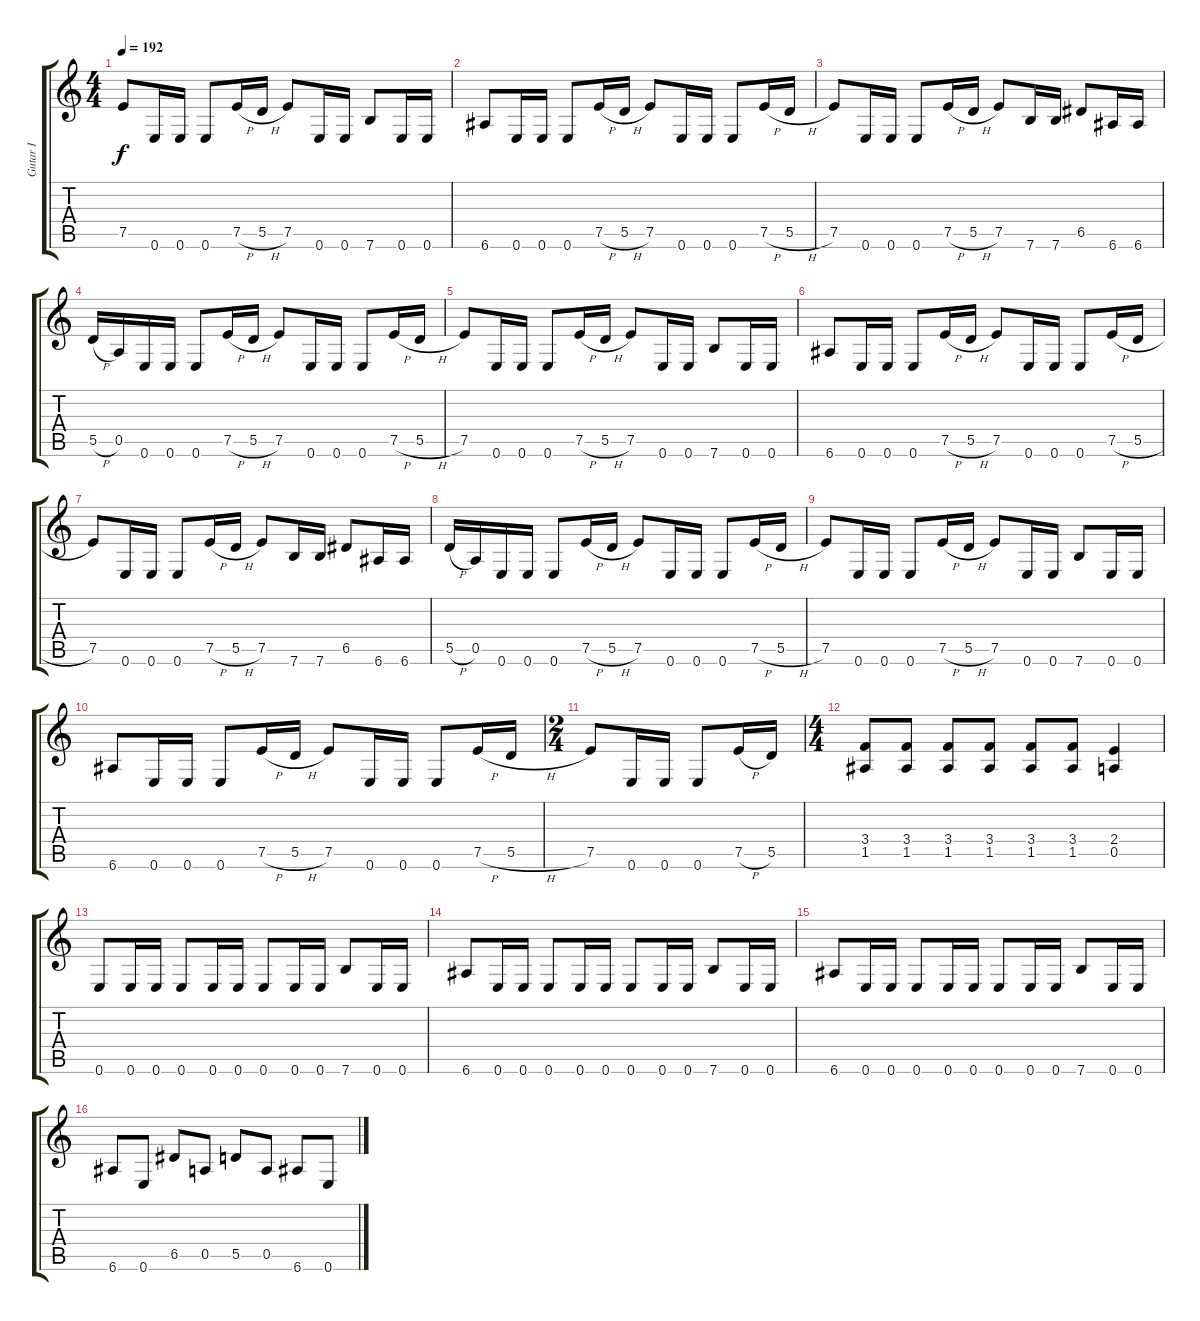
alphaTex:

\track ("Gutar I" "Gutar I") {instrument distortionguitar}
\staff {score tabs}
\tuning (E4 B3 G3 D3 A2 E2) {hide}
\ts (4 4)
\tempo 192
\clef g2
\ks c
7.5.8{dy f} 0.6.16 0.6.16 0.6.8 7.5{h}.16 5.5{h}.16 7.5.8 0.6.16 0.6.16 7.6.8 0.6.16 0.6.16 |
6.6.8 0.6.16 0.6.16 0.6.8 7.5{h}.16 5.5{h}.16 7.5.8 0.6.16 0.6.16 0.6.8 7.5{h}.16 5.5{h}.16 |
7.5.8 0.6.16 0.6.16 0.6.8 7.5{h}.16 5.5{h}.16 7.5.8 7.6.16 7.6.16 6.5.8 6.6.16 6.6.16 |
5.5{h}.16 0.5.16 0.6.16 0.6.16 0.6.8 7.5{h}.16 5.5{h}.16 7.5.8 0.6.16 0.6.16 0.6.8 7.5{h}.16 5.5{h}.16 |
7.5.8 0.6.16 0.6.16 0.6.8 7.5{h}.16 5.5{h}.16 7.5.8 0.6.16 0.6.16 7.6.8 0.6.16 0.6.16 |
6.6.8 0.6.16 0.6.16 0.6.8 7.5{h}.16 5.5{h}.16 7.5.8 0.6.16 0.6.16 0.6.8 7.5{h}.16 5.5{h}.16 |
7.5.8 0.6.16 0.6.16 0.6.8 7.5{h}.16 5.5{h}.16 7.5.8 7.6.16 7.6.16 6.5.8 6.6.16 6.6.16 |
5.5{h}.16 0.5.16 0.6.16 0.6.16 0.6.8 7.5{h}.16 5.5{h}.16 7.5.8 0.6.16 0.6.16 0.6.8 7.5{h}.16 5.5{h}.16 |
7.5.8 0.6.16 0.6.16 0.6.8 7.5{h}.16 5.5{h}.16 7.5.8 0.6.16 0.6.16 7.6.8 0.6.16 0.6.16 |
6.6.8 0.6.16 0.6.16 0.6.8 7.5{h}.16 5.5{h}.16 7.5.8 0.6.16 0.6.16 0.6.8 7.5{h}.16 5.5{h}.16 |
\ts (2 4)
7.5.8 0.6.16 0.6.16 0.6.8 7.5{h}.16 5.5.16 |
\ts (4 4)
(3.4 1.5).8 (3.4 1.5).8 (3.4 1.5).8 (3.4 1.5).8 (3.4 1.5).8 (3.4 1.5).8 (2.4 0.5).4 |
0.6.8 0.6.16 0.6.16 0.6.8 0.6.16 0.6.16 0.6.8 0.6.16 0.6.16 7.6.8 0.6.16 0.6.16 |
6.6.8 0.6.16 0.6.16 0.6.8 0.6.16 0.6.16 0.6.8 0.6.16 0.6.16 7.6.8 0.6.16 0.6.16 |
6.6.8 0.6.16 0.6.16 0.6.8 0.6.16 0.6.16 0.6.8 0.6.16 0.6.16 7.6.8 0.6.16 0.6.16 |
6.6.8 0.6.8 6.5.8 0.5.8 5.5.8 0.5.8 6.6.8 0.6.8
